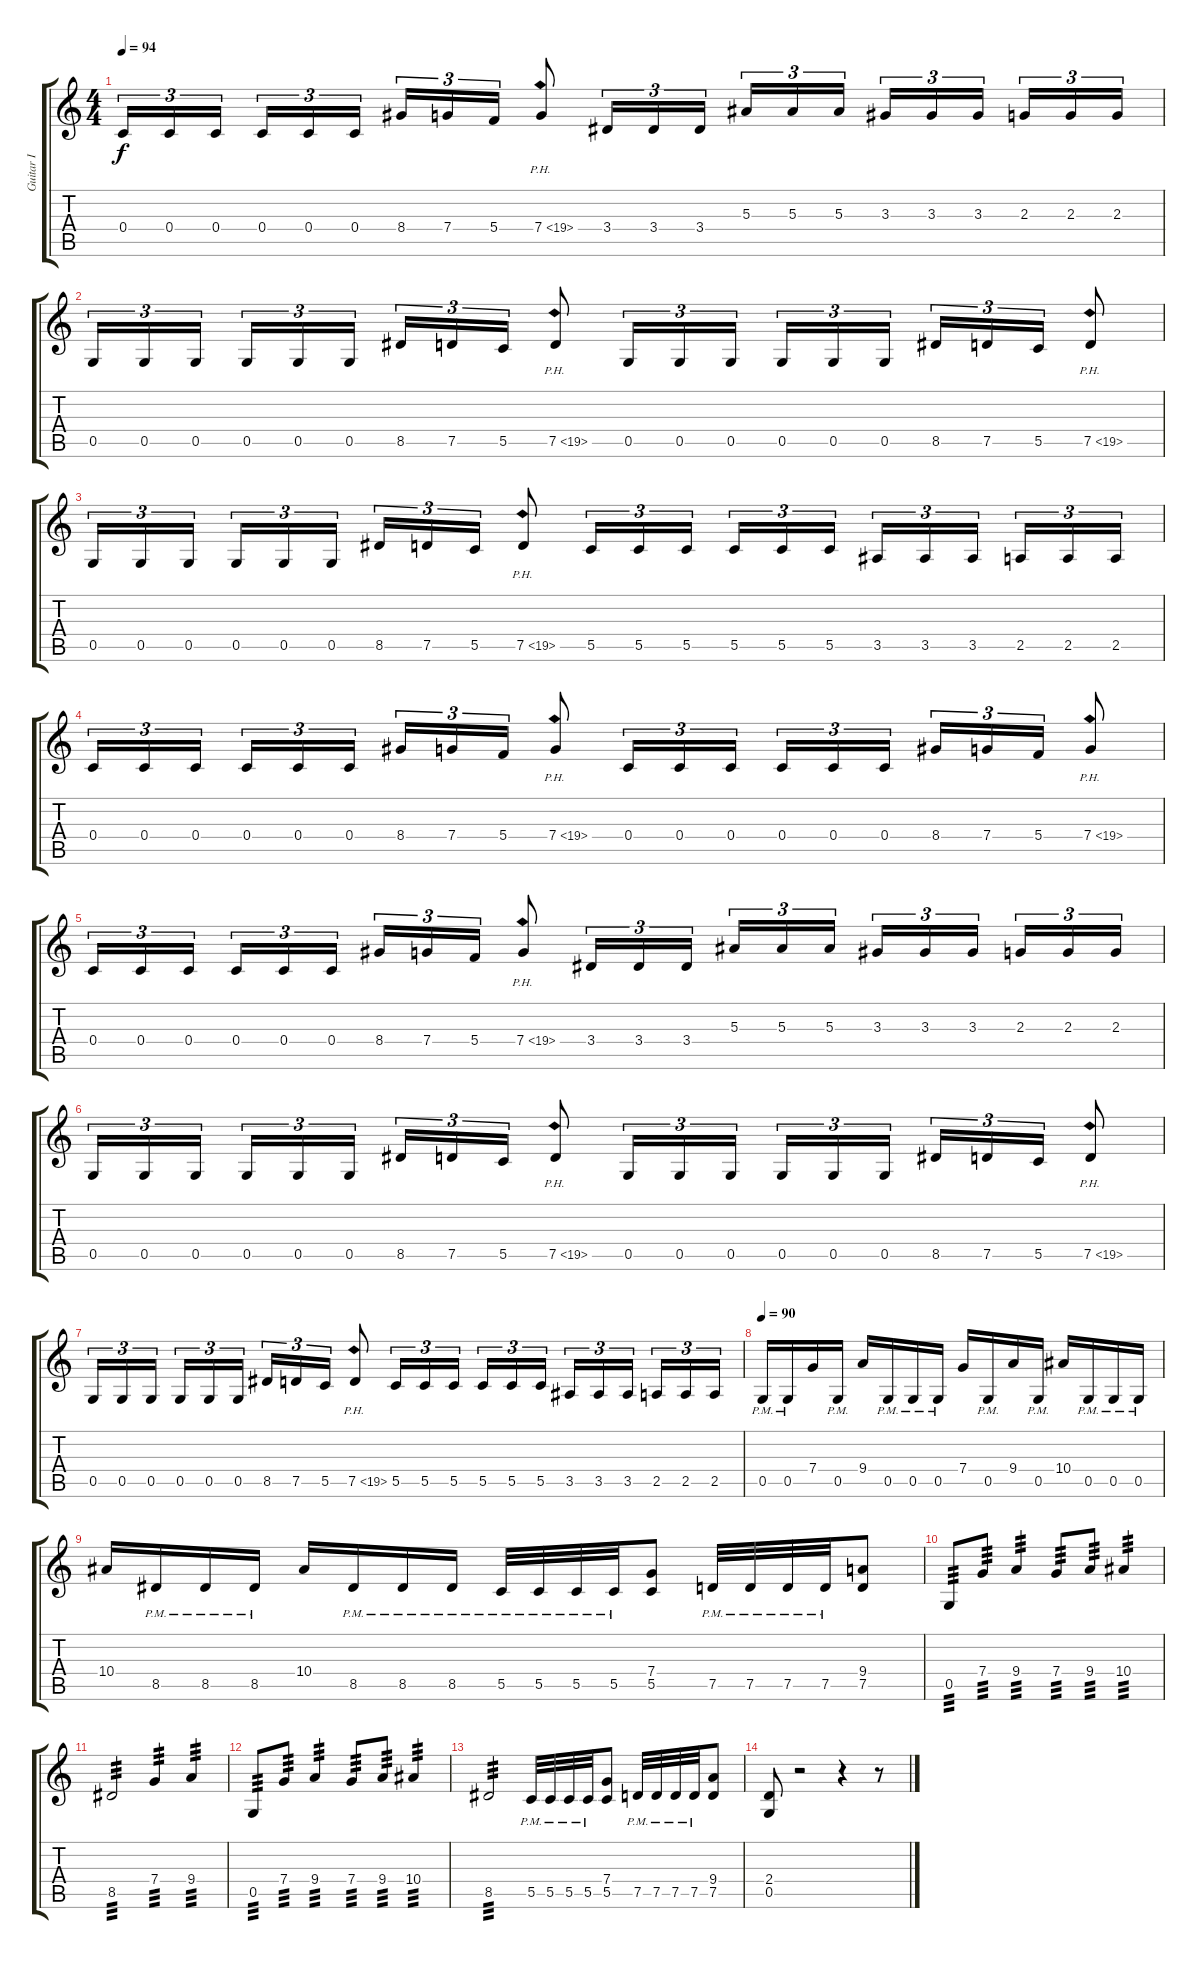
\track ("Guitar I" "Guitar I") {instrument distortionguitar}
\staff {score tabs}
\tuning (D4 A3 F3 C3 G2 D2) {hide}
\ts (4 4)
\tempo 94
\clef g2
\ks c
0.4.16{tu (3 2) dy f} 0.4.16{tu (3 2)} 0.4.16{tu (3 2)} 0.4.16{tu (3 2)} 0.4.16{tu (3 2)} 0.4.16{tu (3 2)} 8.4.16{tu (3 2)} 7.4.16{tu (3 2)} 5.4.16{tu (3 2)} 7.4{ph 12}.8 3.4.16{tu (3 2)} 3.4.16{tu (3 2)} 3.4.16{tu (3 2)} 5.3.16{tu (3 2)} 5.3.16{tu (3 2)} 5.3.16{tu (3 2)} 3.3.16{tu (3 2)} 3.3.16{tu (3 2)} 3.3.16{tu (3 2)} 2.3.16{tu (3 2)} 2.3.16{tu (3 2)} 2.3.16{tu (3 2)} |
0.5.16{tu (3 2)} 0.5.16{tu (3 2)} 0.5.16{tu (3 2)} 0.5.16{tu (3 2)} 0.5.16{tu (3 2)} 0.5.16{tu (3 2)} 8.5.16{tu (3 2)} 7.5.16{tu (3 2)} 5.5.16{tu (3 2)} 7.5{ph 12}.8 0.5.16{tu (3 2)} 0.5.16{tu (3 2)} 0.5.16{tu (3 2)} 0.5.16{tu (3 2)} 0.5.16{tu (3 2)} 0.5.16{tu (3 2)} 8.5.16{tu (3 2)} 7.5.16{tu (3 2)} 5.5.16{tu (3 2)} 7.5{ph 12}.8 |
0.5.16{tu (3 2)} 0.5.16{tu (3 2)} 0.5.16{tu (3 2)} 0.5.16{tu (3 2)} 0.5.16{tu (3 2)} 0.5.16{tu (3 2)} 8.5.16{tu (3 2)} 7.5.16{tu (3 2)} 5.5.16{tu (3 2)} 7.5{ph 12}.8 5.5.16{tu (3 2)} 5.5.16{tu (3 2)} 5.5.16{tu (3 2)} 5.5.16{tu (3 2)} 5.5.16{tu (3 2)} 5.5.16{tu (3 2)} 3.5.16{tu (3 2)} 3.5.16{tu (3 2)} 3.5.16{tu (3 2)} 2.5.16{tu (3 2)} 2.5.16{tu (3 2)} 2.5.16{tu (3 2)} |
0.4.16{tu (3 2)} 0.4.16{tu (3 2)} 0.4.16{tu (3 2)} 0.4.16{tu (3 2)} 0.4.16{tu (3 2)} 0.4.16{tu (3 2)} 8.4.16{tu (3 2)} 7.4.16{tu (3 2)} 5.4.16{tu (3 2)} 7.4{ph 12}.8 0.4.16{tu (3 2)} 0.4.16{tu (3 2)} 0.4.16{tu (3 2)} 0.4.16{tu (3 2)} 0.4.16{tu (3 2)} 0.4.16{tu (3 2)} 8.4.16{tu (3 2)} 7.4.16{tu (3 2)} 5.4.16{tu (3 2)} 7.4{ph 12}.8 |
0.4.16{tu (3 2)} 0.4.16{tu (3 2)} 0.4.16{tu (3 2)} 0.4.16{tu (3 2)} 0.4.16{tu (3 2)} 0.4.16{tu (3 2)} 8.4.16{tu (3 2)} 7.4.16{tu (3 2)} 5.4.16{tu (3 2)} 7.4{ph 12}.8 3.4.16{tu (3 2)} 3.4.16{tu (3 2)} 3.4.16{tu (3 2)} 5.3.16{tu (3 2)} 5.3.16{tu (3 2)} 5.3.16{tu (3 2)} 3.3.16{tu (3 2)} 3.3.16{tu (3 2)} 3.3.16{tu (3 2)} 2.3.16{tu (3 2)} 2.3.16{tu (3 2)} 2.3.16{tu (3 2)} |
0.5.16{tu (3 2)} 0.5.16{tu (3 2)} 0.5.16{tu (3 2)} 0.5.16{tu (3 2)} 0.5.16{tu (3 2)} 0.5.16{tu (3 2)} 8.5.16{tu (3 2)} 7.5.16{tu (3 2)} 5.5.16{tu (3 2)} 7.5{ph 12}.8 0.5.16{tu (3 2)} 0.5.16{tu (3 2)} 0.5.16{tu (3 2)} 0.5.16{tu (3 2)} 0.5.16{tu (3 2)} 0.5.16{tu (3 2)} 8.5.16{tu (3 2)} 7.5.16{tu (3 2)} 5.5.16{tu (3 2)} 7.5{ph 12}.8 |
0.5.16{tu (3 2)} 0.5.16{tu (3 2)} 0.5.16{tu (3 2)} 0.5.16{tu (3 2)} 0.5.16{tu (3 2)} 0.5.16{tu (3 2)} 8.5.16{tu (3 2)} 7.5.16{tu (3 2)} 5.5.16{tu (3 2)} 7.5{ph 12}.8 5.5.16{tu (3 2)} 5.5.16{tu (3 2)} 5.5.16{tu (3 2)} 5.5.16{tu (3 2)} 5.5.16{tu (3 2)} 5.5.16{tu (3 2)} 3.5.16{tu (3 2)} 3.5.16{tu (3 2)} 3.5.16{tu (3 2)} 2.5.16{tu (3 2)} 2.5.16{tu (3 2)} 2.5.16{tu (3 2)} |
\tempo 90
0.5{pm}.16 0.5{pm}.16 7.4.16 0.5{pm}.16 9.4.16 0.5{pm}.16 0.5{pm}.16 0.5{pm}.16 7.4.16 0.5{pm}.16 9.4.16 0.5{pm}.16 10.4.16 0.5{pm}.16 0.5{pm}.16 0.5{pm}.16 |
10.4.16 8.5{pm}.16 8.5{pm}.16 8.5{pm}.16 10.4.16 8.5{pm}.16 8.5{pm}.16 8.5{pm}.16 5.5{pm}.32 5.5{pm}.32 5.5{pm}.32 5.5{pm}.32 (7.4 5.5).8 7.5{pm}.32 7.5{pm}.32 7.5{pm}.32 7.5{pm}.32 (9.4 7.5).8 |
0.5.8{tp 3} 7.4.8{tp 3} 9.4.4{tp 3} 7.4.8{tp 3} 9.4.8{tp 3} 10.4.4{tp 3} |
8.5.2{tp 3} 7.4.4{tp 3} 9.4.4{tp 3} |
0.5.8{tp 3} 7.4.8{tp 3} 9.4.4{tp 3} 7.4.8{tp 3} 9.4.8{tp 3} 10.4.4{tp 3} |
8.5.2{tp 3} 5.5{pm}.32 5.5{pm}.32 5.5{pm}.32 5.5{pm}.32 (7.4 5.5).8 7.5{pm}.32 7.5{pm}.32 7.5{pm}.32 7.5{pm}.32 (9.4 7.5).8 |
(2.4 0.5).8 r.2 r.4 r.8
